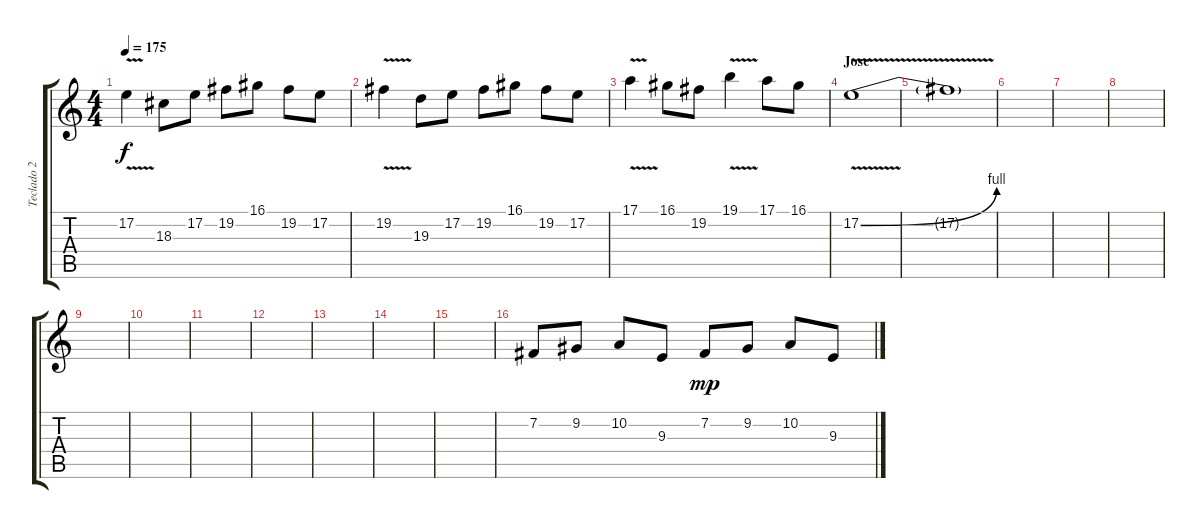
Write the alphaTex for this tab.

\track ("Teclado 2" "Teclado 2") {instrument lead2sawtooth}
\staff {score tabs}
\tuning (E4 B3 G3 D3 A2 E2) {hide}
\ts (4 4)
\tempo 175
\clef g2
\ks c
17.2{v}.4{dy f} 18.3.8 17.2.8 19.2.8 16.1.8 19.2.8 17.2.8 |
19.2{v}.4 19.3.8 17.2.8 19.2.8 16.1.8 19.2.8 17.2.8 |
17.1{v}.4 16.1.8 19.2.8 19.1{v}.4 17.1.8 16.1.8 |
\section ("" "Jose")
17.2{be (bend 0 0 60 4) v}.1 |
17.2{t}.1 |
|
|
|
|
|
|
|
|
|
|
7.2.8{volume 11 instrument musicbox} 9.2.8 10.2.8 9.3.8 7.2.8{dy mp} 9.2.8 10.2.8 9.3.8
